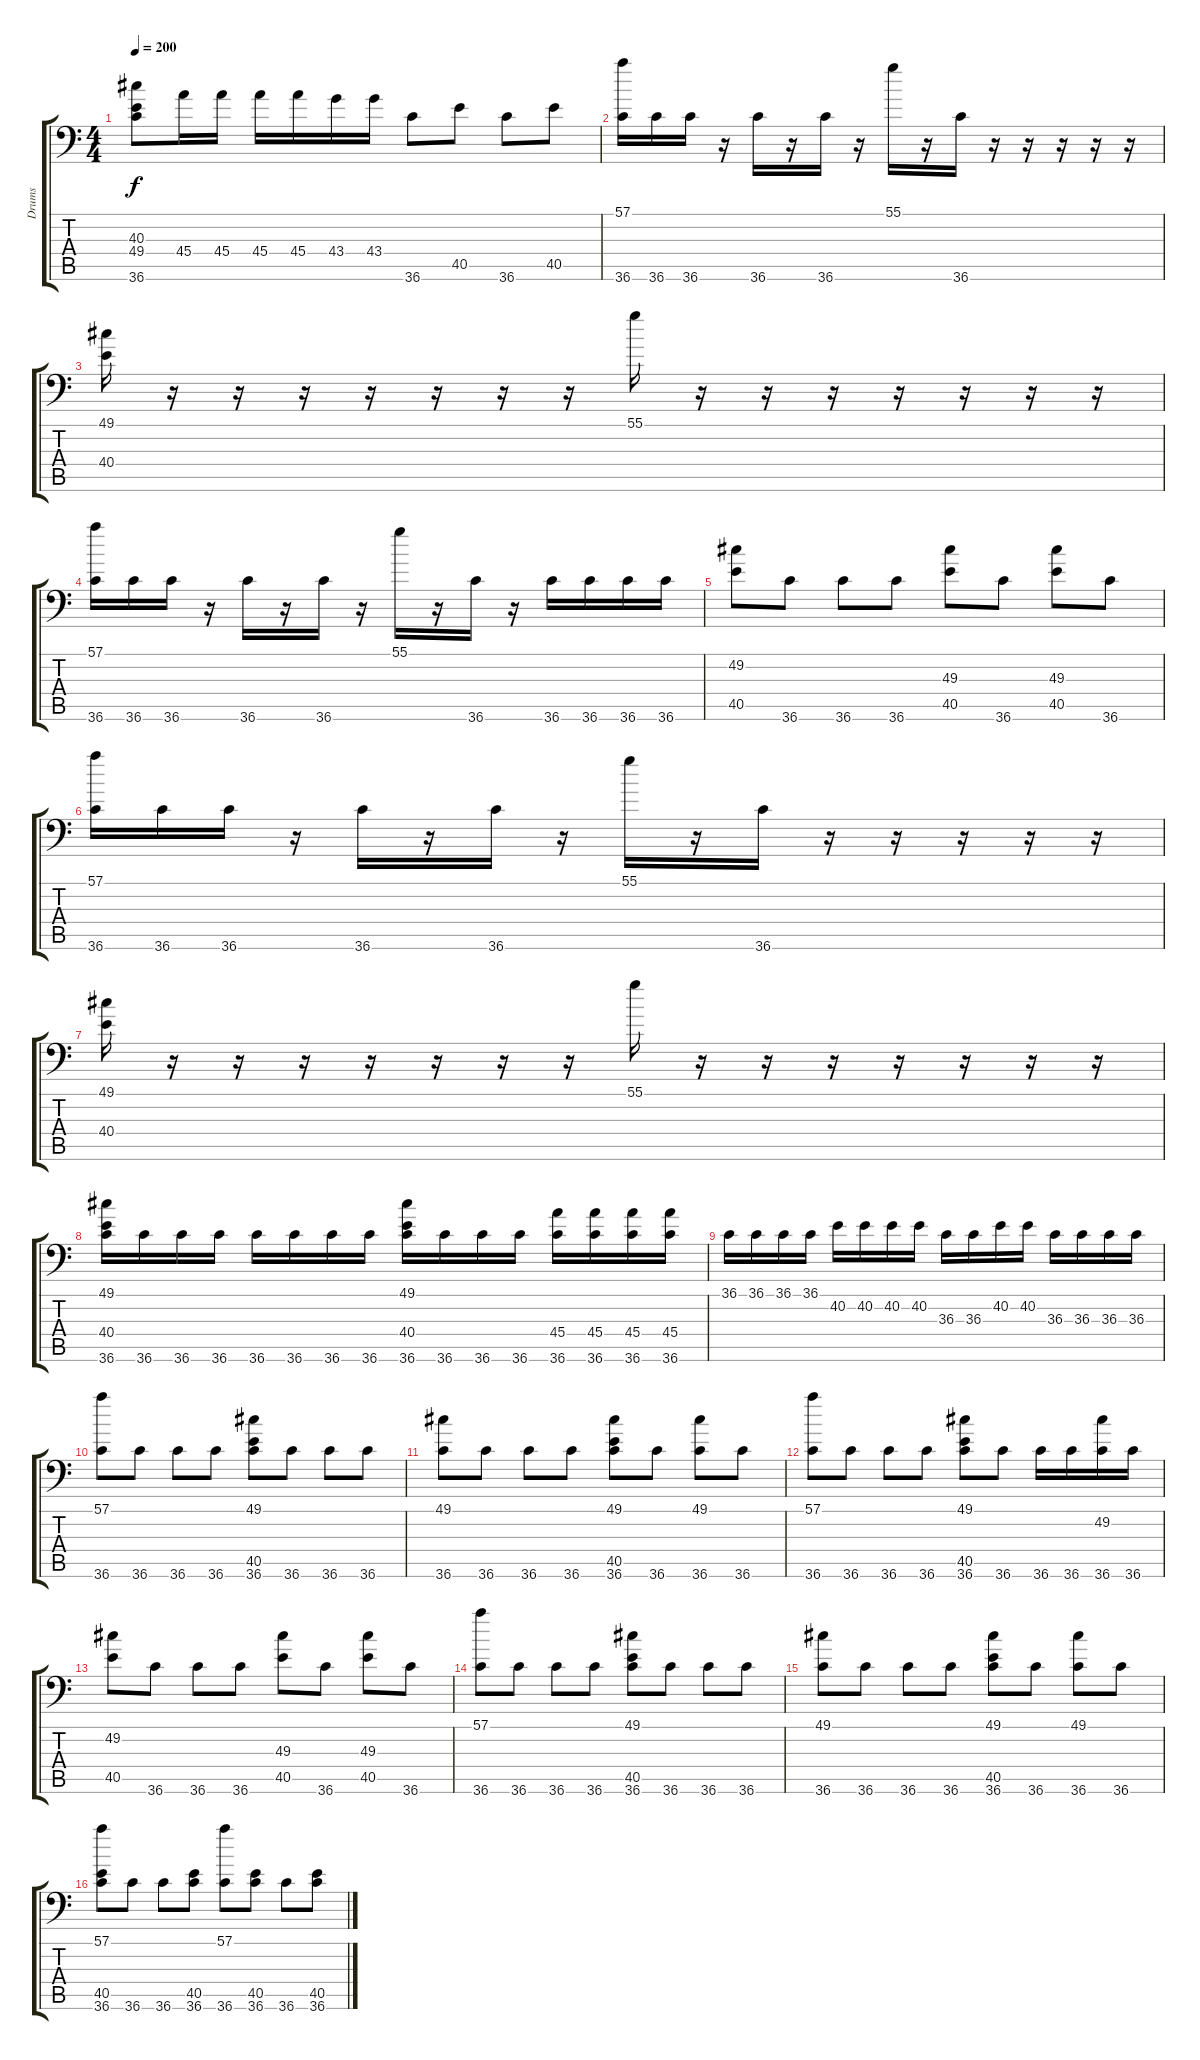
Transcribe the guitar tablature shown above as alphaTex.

\track ("Drums" "Drums") {instrument acousticgrandpiano}
\staff {score tabs}
\tuning (C-1 C-1 C-1 C-1 C-1 C-1) {hide}
\ts (4 4)
\tempo 200
\clef f4
\ks c
(40.3 49.4 36.6).8{dy f} 45.4.16 45.4.16 45.4.16 45.4.16 43.4.16 43.4.16 36.6.8 40.5.8 36.6.8 40.5.8 |
(57.1 36.6).16 36.6.16 36.6.16 r.16 36.6.16 r.16 36.6.16 r.16 55.1.16 r.16 36.6.16 r.16 r.16 r.16 r.16 r.16 |
(49.1 40.4).16 r.16 r.16 r.16 r.16 r.16 r.16 r.16 55.1.16 r.16 r.16 r.16 r.16 r.16 r.16 r.16 |
(57.1 36.6).16 36.6.16 36.6.16 r.16 36.6.16 r.16 36.6.16 r.16 55.1.16 r.16 36.6.16 r.16 36.6.16 36.6.16 36.6.16 36.6.16 |
(49.2 40.5).8 36.6.8 36.6.8 36.6.8 (49.3 40.5).8 36.6.8 (49.3 40.5).8 36.6.8 |
(57.1 36.6).16 36.6.16 36.6.16 r.16 36.6.16 r.16 36.6.16 r.16 55.1.16 r.16 36.6.16 r.16 r.16 r.16 r.16 r.16 |
(49.1 40.4).16 r.16 r.16 r.16 r.16 r.16 r.16 r.16 55.1.16 r.16 r.16 r.16 r.16 r.16 r.16 r.16 |
(49.1 40.4 36.6).16 36.6.16 36.6.16 36.6.16 36.6.16 36.6.16 36.6.16 36.6.16 (49.1 40.4 36.6).16 36.6.16 36.6.16 36.6.16 (45.4 36.6).16 (45.4 36.6).16 (45.4 36.6).16 (45.4 36.6).16 |
36.1.16 36.1.16 36.1.16 36.1.16 40.2.16 40.2.16 40.2.16 40.2.16 36.3.16 36.3.16 40.2.16 40.2.16 36.3.16 36.3.16 36.3.16 36.3.16 |
(57.1 36.6).8 36.6.8 36.6.8 36.6.8 (49.1 40.5 36.6).8 36.6.8 36.6.8 36.6.8 |
(49.1 36.6).8 36.6.8 36.6.8 36.6.8 (49.1 40.5 36.6).8 36.6.8 (49.1 36.6).8 36.6.8 |
(57.1 36.6).8 36.6.8 36.6.8 36.6.8 (49.1 40.5 36.6).8 36.6.8 36.6.16 36.6.16 (49.2 36.6).16 36.6.16 |
(49.2 40.5).8 36.6.8 36.6.8 36.6.8 (49.3 40.5).8 36.6.8 (49.3 40.5).8 36.6.8 |
(57.1 36.6).8 36.6.8 36.6.8 36.6.8 (49.1 40.5 36.6).8 36.6.8 36.6.8 36.6.8 |
(49.1 36.6).8 36.6.8 36.6.8 36.6.8 (49.1 40.5 36.6).8 36.6.8 (49.1 36.6).8 36.6.8 |
(57.1 40.5 36.6).8 36.6.8 36.6.8 (40.5 36.6).8 (57.1 36.6).8 (40.5 36.6).8 36.6.8 (40.5 36.6).8
